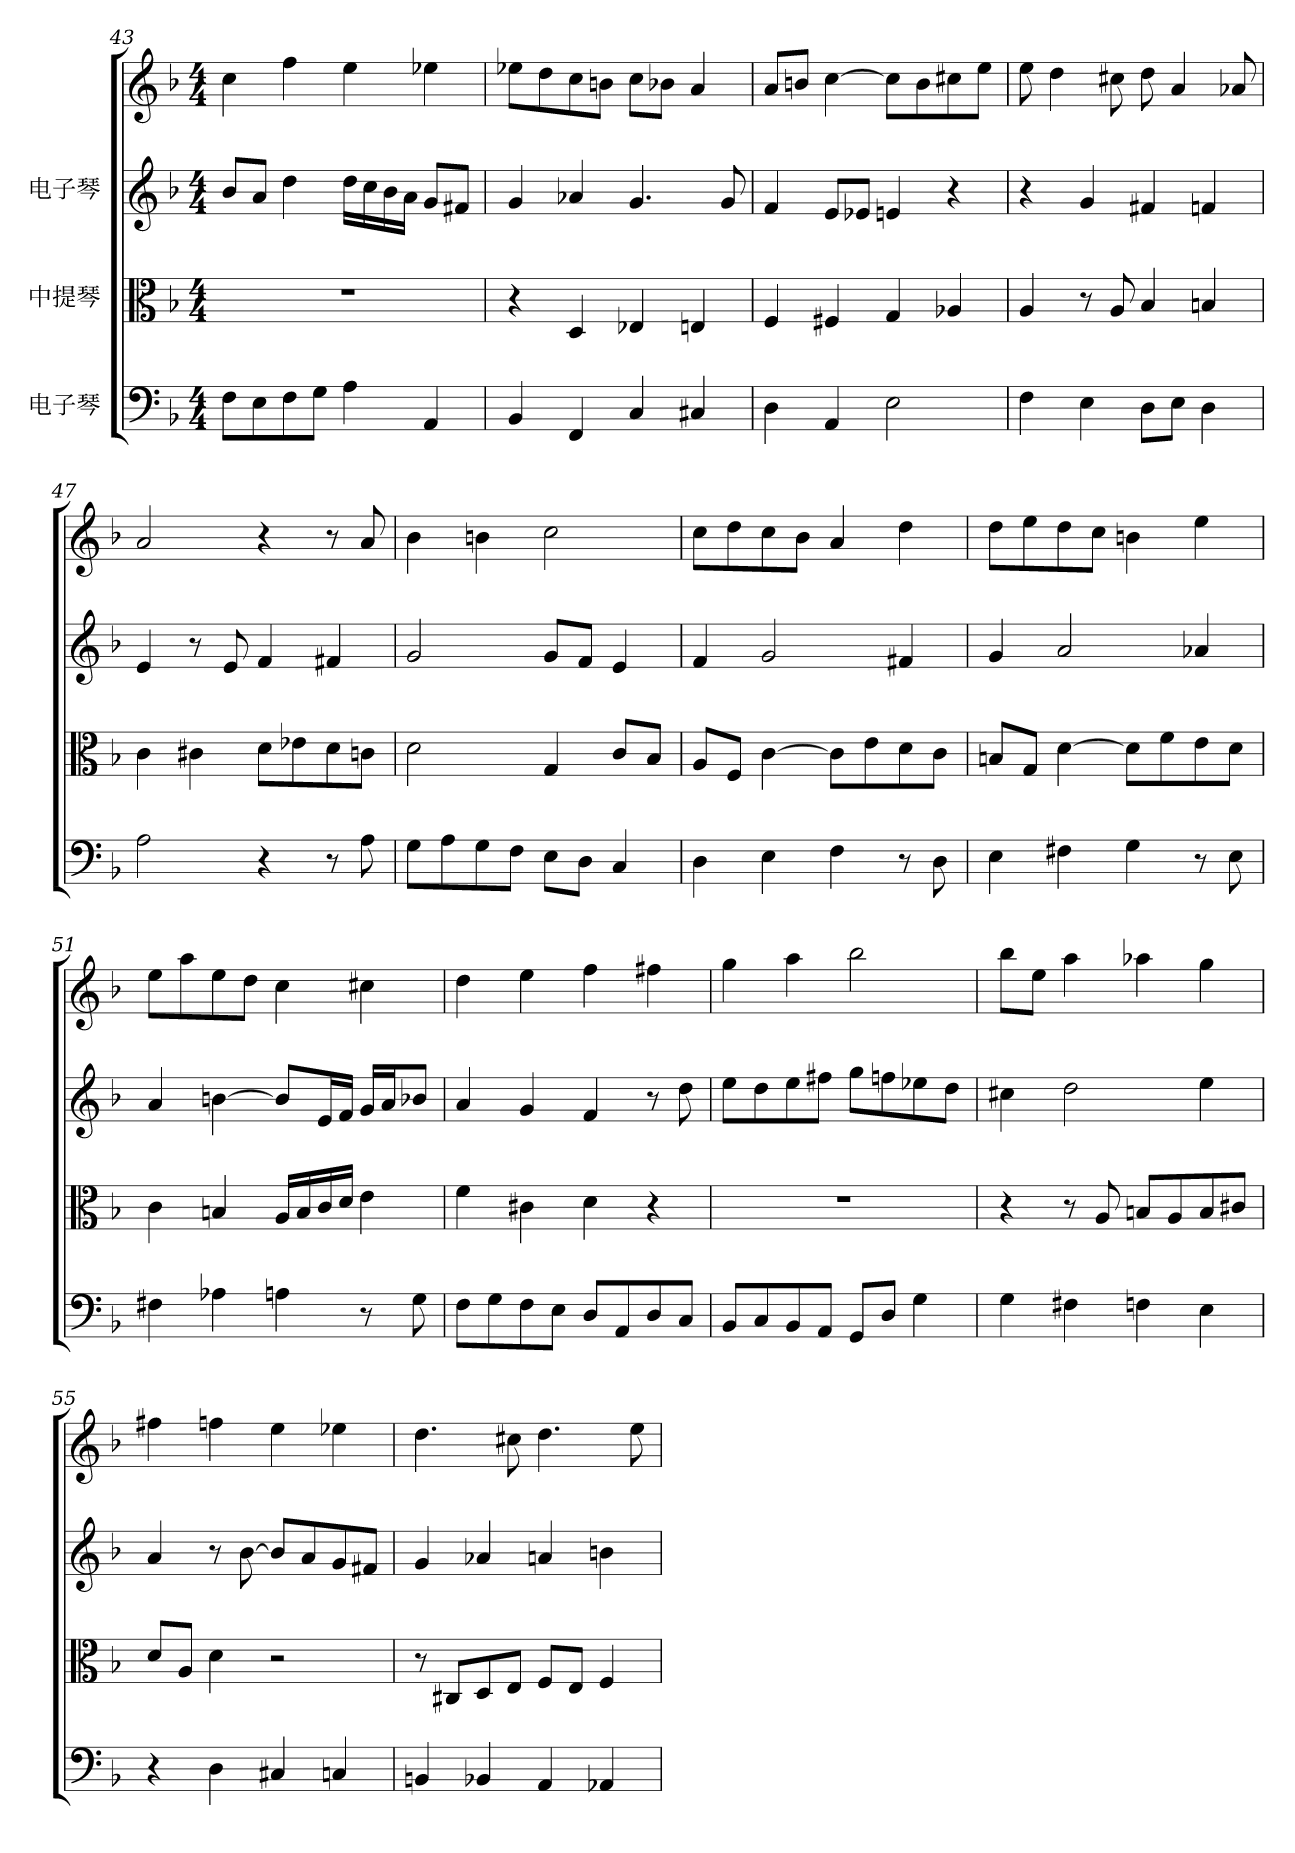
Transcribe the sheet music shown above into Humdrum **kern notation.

**kern	**kern	**kern	**kern
*part3	*part2	*part1	*part1
*staff4	*staff3	*staff2	*staff1
*I"电子琴	*I"中提琴	*I"电子琴	*
*clefF4	*clefC3	*clefG2	*clefG2
*k[b-]	*k[b-]	*k[b-]	*k[b-]
*M4/4	*M4/4	*M4/4	*M4/4
=43	=43	=43	=43
8F\L	1r	8b-/L	4cc\
8E\	.	8a/J	.
8F\	.	4dd\	4ff\
8G\J	.	.	.
4A\	.	16dd\LL	4ee\
.	.	16cc\	.
.	.	16b-\	.
.	.	16a\JJ	.
4AA/	.	8g/L	4ee-X\
.	.	8f#X/J	.
=44	=44	=44	=44
4BB-/	4r	4g/	8ee-X\L
.	.	.	8dd\
4FF/	4D/	4a-X/	8cc\
.	.	.	8bn\J
4C/	4E-X/	4.g/	8cc\L
.	.	.	8b-X\J
4C#X/	4En/	.	4a/
.	.	8g/	.
=45	=45	=45	=45
4D\	4F/	4f/	8a/L
.	.	.	8bn/J
4AA/	4F#X/	8e/L	[4cc\
.	.	8e-X/J	.
2E\	4G/	4en/	8cc\L]
.	.	.	8b\
.	4A-X/	4r	8cc#X\
.	.	.	8ee\J
!!LO:LB:g=z
=46	=46	=46	=46
4F\	4A/	4r	8ee\
.	.	.	4dd\
4E\	8r	4g/	.
.	8A/	.	8cc#X\
8D\L	4B-/	4f#X/	8dd\
8E\J	.	.	4a/
4D\	4Bn/	4fn/	.
.	.	.	8a-X/
=47	=47	=47	=47
2A\	4c\	4e/	2a/
.	4c#X\	8r	.
.	.	8e/	.
4r	8d\L	4f/	4r
.	8e-X\	.	.
8r	8d\	4f#X/	8r
8A\	8cn\J	.	8a/
=48	=48	=48	=48
8G\L	2d\	2g/	4b-\
8A\	.	.	.
8G\	.	.	4bn\
8F\J	.	.	.
8E\L	4G/	8g/L	2cc\
8D\J	.	8f/J	.
4C/	8c/L	4e/	.
.	8B-/J	.	.
=49	=49	=49	=49
4D\	8A/L	4f/	8cc\L
.	8F/J	.	8dd\
4E\	[4c\	2g/	8cc\
.	.	.	8b-\J
4F\	8c\L]	.	4a/
.	8e\	.	.
8r	8d\	4f#X/	4dd\
8D\	8c\J	.	.
!!LO:LB:g=z
=50	=50	=50	=50
4E\	8Bn/L	4g/	8dd\L
.	8G/J	.	8ee\
4F#X\	[4d\	2a/	8dd\
.	.	.	8cc\J
4G\	8d\L]	.	4bn\
.	8f\	.	.
8r	8e\	4a-X/	4ee\
8E\	8d\J	.	.
=51	=51	=51	=51
4F#X\	4c\	4a/	8ee\L
.	.	.	8aa\
4A-X\	4Bn/	[4bn\	8ee\
.	.	.	8dd\J
4An\	16A/LL	8b/L]	4cc\
.	16B/	.	.
.	16c/	16e/L	.
.	16d/JJ	16f/JJ	.
8r	4e\	16g/LL	4cc#X\
.	.	16a/J	.
8G\	.	8b-X/J	.
=52	=52	=52	=52
8F\L	4f\	4a/	4dd\
8G\	.	.	.
8F\	4c#X\	4g/	4ee\
8E\J	.	.	.
8D/L	4d\	4f/	4ff\
8AA/	.	.	.
8D/	4r	8r	4ff#X\
8C/J	.	8dd\	.
=53	=53	=53	=53
8BB-/L	1r	8ee\L	4gg\
8C/	.	8dd\	.
8BB-/	.	8ee\	4aa\
8AA/J	.	8ff#X\J	.
8GG/L	.	8gg\L	2bb-\
8D/J	.	8ffn\	.
4G\	.	8ee-X\	.
.	.	8dd\J	.
!!LO:PB:g=z
=54	=54	=54	=54
4G\	4r	4cc#X\	8bb-\L
.	.	.	8ee\J
4F#X\	8r	2dd\	4aa\
.	8A/	.	.
4Fn\	8Bn/L	.	4aa-X\
.	8A/	.	.
4E\	8B/	4ee\	4gg\
.	8c#X/J	.	.
=55	=55	=55	=55
4r	8d/L	4a/	4ff#X\
.	8A/J	.	.
4D\	4d\	8r	4ffn\
.	.	[8b-\	.
4C#X/	2r	8b-/L]	4ee\
.	.	8a/	.
4Cn/	.	8g/	4ee-X\
.	.	8f#X/J	.
=56	=56	=56	=56
4BBn/	8r	4g/	4.dd\
.	8C#X/L	.	.
4BB-X/	8D/	4a-X/	.
.	8E/J	.	8cc#X\
4AA/	8F/L	4an/	4.dd\
.	8E/J	.	.
4AA-X/	4F/	4bn\	.
.	.	.	8ee\
=	=	=	=
*-	*-	*-	*-
